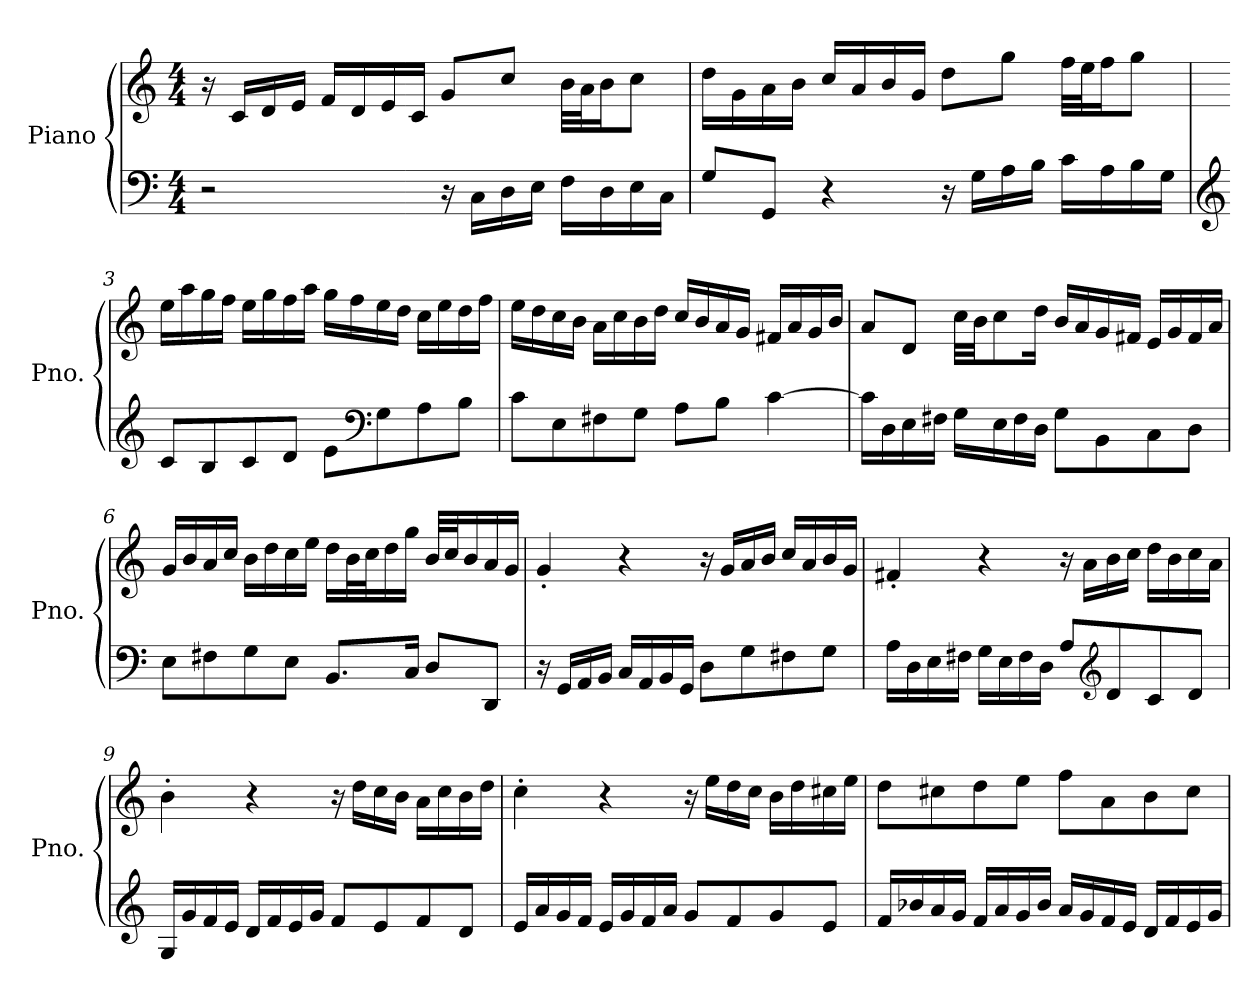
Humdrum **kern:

**kern	**kern
*part2	*part1
*staff2	*staff1
*I"Piano	*I"Piano
*I'Pno.	*I'Pno.
*clefF4	*clefG2
*k[]	*k[]
*M4/4	*M4/4
*MM86	*MM86
=1	=1
2r	16r
.	16c/LL
.	16d/
.	16e/JJ
.	16f/LL
.	16d/
.	16e/
.	16c/JJ
16r	8g/L
16C\LL	.
16D\	8cc/J
16E\JJ	.
16F\LL	32b\LLL
.	32a\J
16D\	16b\J
16E\	8cc\J
16C\JJ	.
=2	=2
8G/L	16dd\LL
.	16g\
8GG/J	16a\
.	16b\JJ
4r	16cc/LL
.	16a/
.	16b/
.	16g/JJ
16r	8dd\L
16G\LL	.
16A\	8gg\J
16B\JJ	.
16c\LL	32ff\LLL
.	32ee\J
16A\	16ff\J
16B\	8gg\J
16G\JJ	.
!!LO:LB:g=z
=3	=3
*clefG2	*
8c/L	16ee\LL
.	16aa\
8B/	16gg\
.	16ff\JJ
8c/	16ee\LL
.	16gg\
8d/J	16ff\
.	16aa\JJ
8e\L	16gg\LL
.	16ff\
*clefF4	*
8G\	16ee\
.	16dd\JJ
8A\	16cc\LL
.	16ee\
8B\J	16dd\
.	16ff\JJ
=4	=4
8c\L	16ee\LL
.	16dd\
8E\	16cc\
.	16b\JJ
8F#X\	16a\LL
.	16cc\
8G\J	16b\
.	16dd\JJ
8A\L	16cc/LL
.	16b/
8B\J	16a/
.	16g/JJ
[4c\	16f#X/LL
.	16a/
.	16g/
.	16b/JJ
!!LO:LB:g=z
=5	=5
16c\LL]	8a/L
16D\	.
16E\	8d/J
16F#X\JJ	.
16G\LL	32cc\LLL
.	32b\JJ
16E\	8cc\
16F#\	.
16D\JJ	16dd\Jk
8G\L	16b/LL
.	16a/
8BB\	16g/
.	16f#X/JJ
8C\	16e/LL
.	16g/
8D\J	16f#/
.	16a/JJ
=6	=6
8E\L	16g/LL
.	16b/
8F#X\	16a/
.	16cc/JJ
8G\	16b\LL
.	16dd\
8E\J	16cc\
.	16ee\JJ
8.BB/L	16dd\LL
.	32b\L
.	32cc\J
.	16dd\
16C/Jk	16gg\JJ
8D/L	32b/LLL
.	32cc/J
.	16b/
8DD/J	16a/
.	16g/JJ
!!LO:LB:g=z
=7	=7
16r	4g'/
16GG/LL	.
16AA/	.
16BB/JJ	.
16C/LL	4r
16AA/	.
16BB/	.
16GG/JJ	.
8D\L	16r
.	16g/LL
8G\	16a/
.	16b/JJ
8F#X\	16cc/LL
.	16a/
8G\J	16b/
.	16g/JJ
=8	=8
16A\LL	4f#X'/
16D\	.
16E\	.
16F#X\JJ	.
16G\LL	4r
16E\	.
16F#\	.
16D\JJ	.
8A/L	16r
.	16a\LL
*clefG2	*
8d/	16b\
.	16cc\JJ
8c/	16dd\LL
.	16b\
8d/J	16cc\
.	16a\JJ
!!LO:LB:g=z
=9	=9
16G/LL	4b'\
16g/	.
16f/	.
16e/JJ	.
16d/LL	4r
16f/	.
16e/	.
16g/JJ	.
8f/L	16r
.	16dd\LL
8e/	16cc\
.	16b\JJ
8f/	16a\LL
.	16cc\
8d/J	16b\
.	16dd\JJ
=10	=10
16e/LL	4cc'\
16a/	.
16g/	.
16f/JJ	.
16e/LL	4r
16g/	.
16f/	.
16a/JJ	.
8g/L	16r
.	16ee\LL
8f/	16dd\
.	16cc\JJ
8g/	16b\LL
.	16dd\
8e/J	16cc#X\
.	16ee\JJ
!!LO:LB:g=z
=11	=11
16f/LL	8dd\L
16b-X/	.
16a/	8cc#X\
16g/JJ	.
16f/LL	8dd\
16a/	.
16g/	8ee\J
16b-/JJ	.
16a/LL	8ff\L
16g/	.
16f/	8a\
16e/JJ	.
16d/LL	8b\
16f/	.
16e/	8cc#\J
16g/JJ	.
=	=
*-	*-
